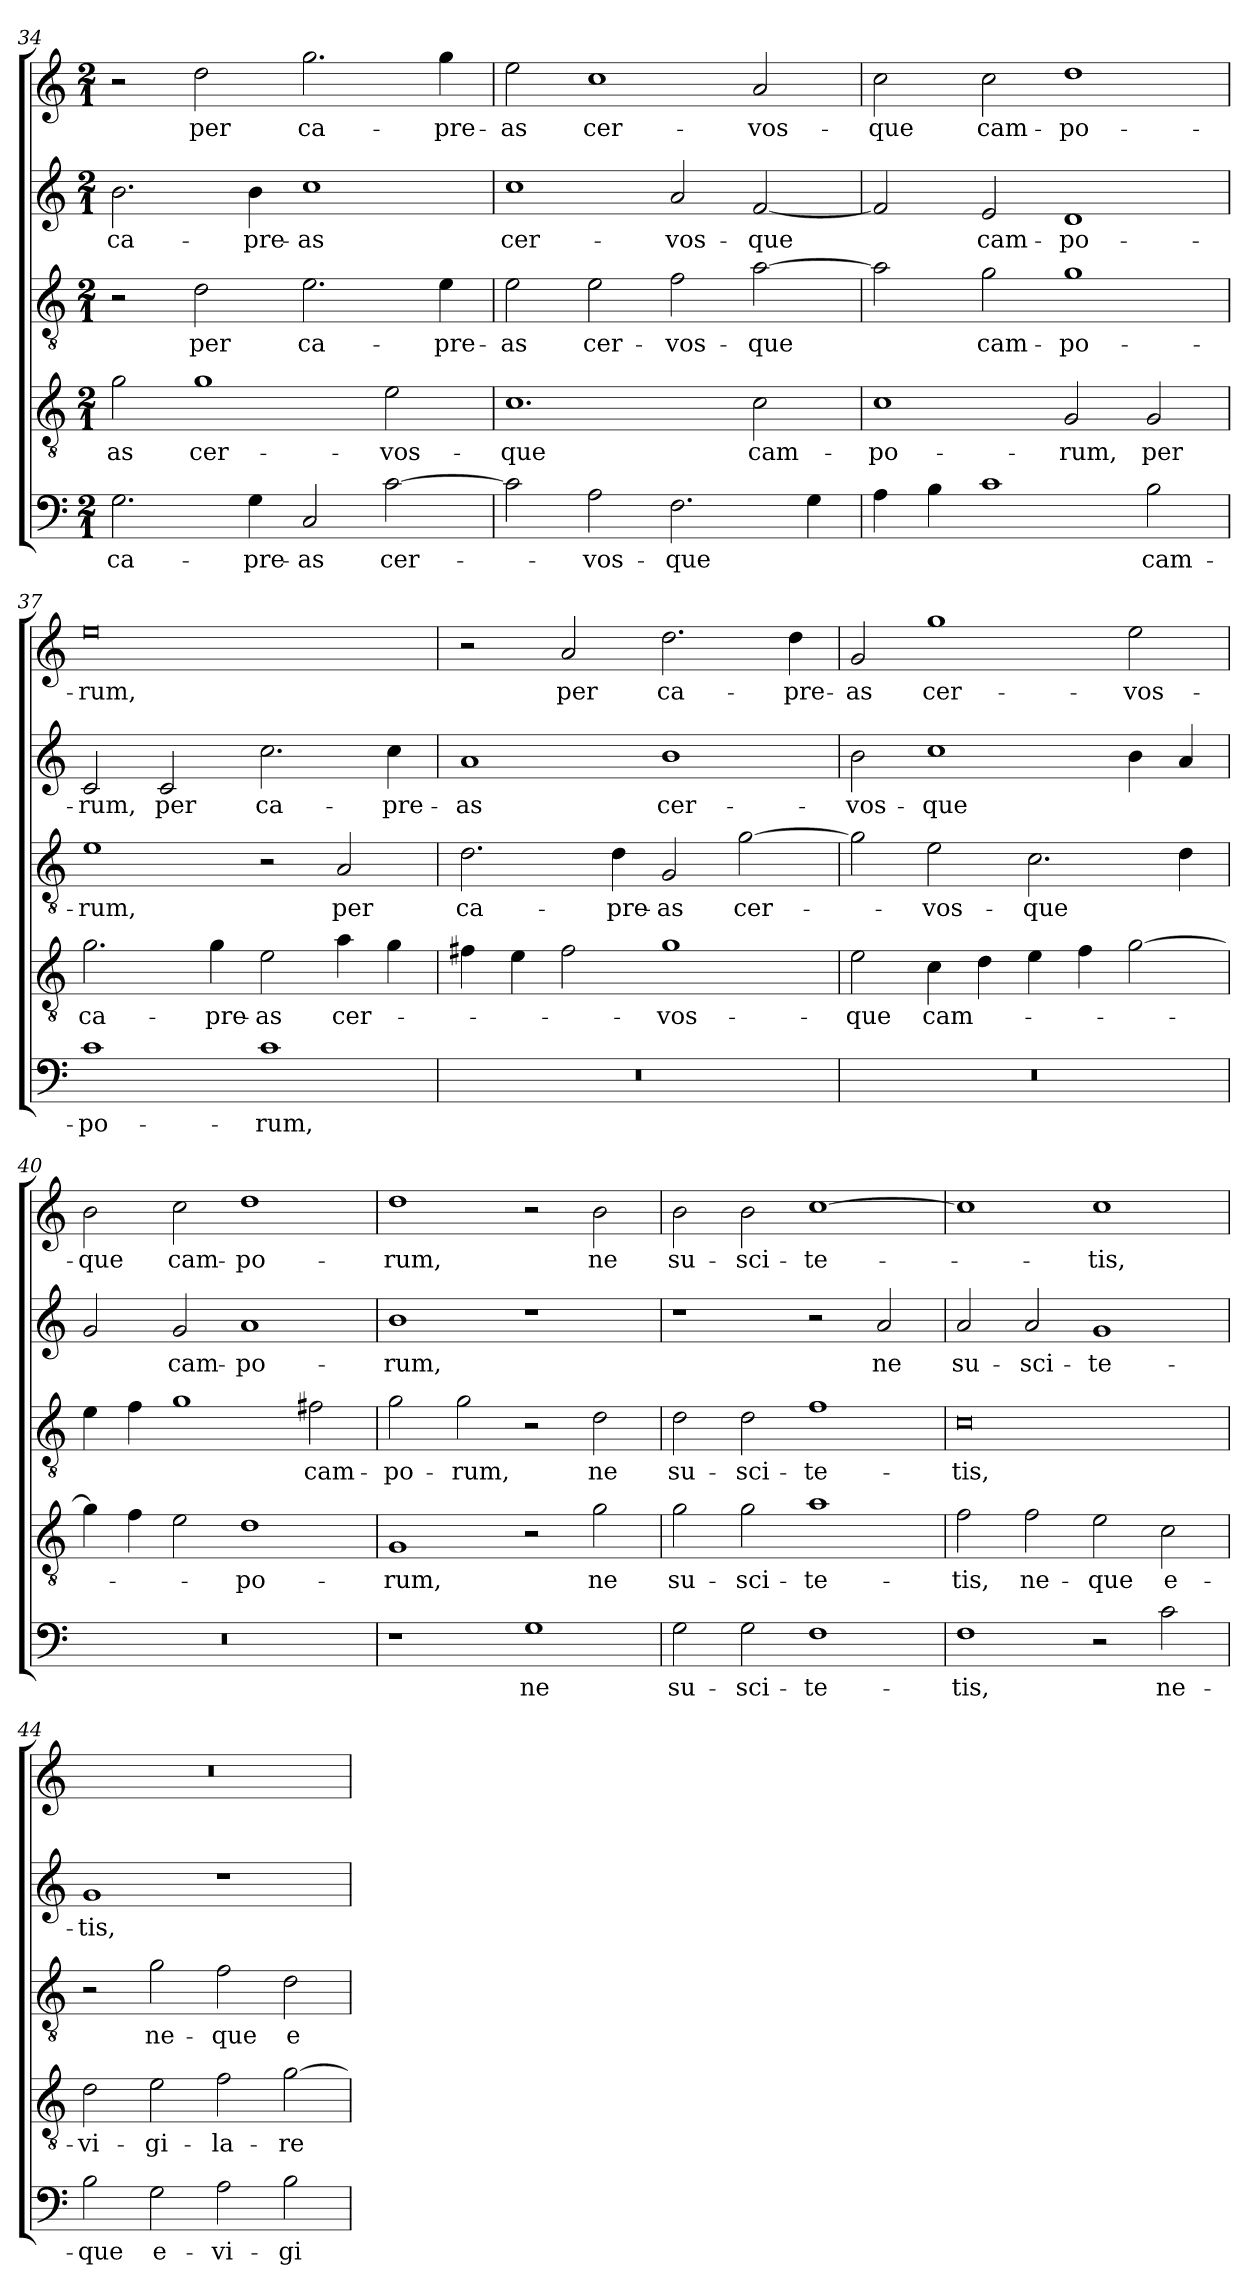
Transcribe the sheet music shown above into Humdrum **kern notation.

**kern	**text	**kern	**text	**kern	**text	**kern	**text	**kern	**text
*part5	*part5	*part4	*part4	*part3	*part3	*part2	*part2	*part1	*part1
*staff5	*staff5	*staff4	*staff4	*staff3	*staff3	*staff2	*staff2	*staff1	*staff1
*clefF4	*	*clefGv2	*	*clefGv2	*	*clefG2	*	*clefG2	*
*k[]	*	*k[]	*	*k[]	*	*k[]	*	*k[]	*
*C:	*	*C:	*	*C:	*	*C:	*	*C:	*
*M2/1	*	*M2/1	*	*M2/1	*	*M2/1	*	*M2/1	*
=34	=34	=34	=34	=34	=34	=34	=34	=34	=34
!	!LO:LY:b	!	!LO:LY:b	!	!	!	!LO:LY:b	!	!
2.G\	ca-	2g\	-as	2r	.	2.b\	ca-	2r	.
!	!	!	!LO:LY:b	!	!LO:LY:b	!	!	!	!LO:LY:b
.	.	1g	cer-	2d\	per	.	.	2dd\	per
!	!LO:LY:b	!	!	!	!	!	!LO:LY:b	!	!
4G\	-pre-	.	.	.	.	4b\	-pre-	.	.
!	!LO:LY:b	!	!	!	!LO:LY:b	!	!LO:LY:b	!	!LO:LY:b
2C/	-as	.	.	2.e\	ca-	1cc	-as	2.gg\	ca-
!	!LO:LY:b	!	!LO:LY:b	!	!	!	!	!	!
[2c\	cer-	2e\	-vos-	.	.	.	.	.	.
!	!	!	!	!	!LO:LY:b	!	!	!	!LO:LY:b
.	.	.	.	4e\	-pre-	.	.	4gg\	-pre-
=35	=35	=35	=35	=35	=35	=35	=35	=35	=35
!	!	!	!LO:LY:b	!	!LO:LY:b	!	!LO:LY:b	!	!LO:LY:b
2c\]	.	1.c	-que	2e\	-as	1cc	cer-	2ee\	-as
!	!LO:LY:b	!	!	!	!LO:LY:b	!	!	!	!LO:LY:b
2A\	-vos-	.	.	2e\	cer-	.	.	1cc	cer-
!	!LO:LY:b	!	!	!	!LO:LY:b	!	!LO:LY:b	!	!
2.F\	-que	.	.	2f\	-vos-	2a/	-vos-	.	.
!	!	!	!LO:LY:b	!	!LO:LY:b	!	!LO:LY:b	!	!LO:LY:b
.	.	2c\	cam-	[2a\	-que	[2f/	-que	2a/	-vos-
4G\	.	.	.	.	.	.	.	.	.
=36	=36	=36	=36	=36	=36	=36	=36	=36	=36
!	!	!	!LO:LY:b	!	!	!	!	!	!LO:LY:b
4A\	.	1c	-po-	2a\]	.	2f/]	.	2cc\	-que
4B\	.	.	.	.	.	.	.	.	.
!	!	!	!	!	!LO:LY:b	!	!LO:LY:b	!	!LO:LY:b
1c	.	.	.	2g\	cam-	2e/	cam-	2cc\	cam-
!	!	!	!LO:LY:b	!	!LO:LY:b	!	!LO:LY:b	!	!LO:LY:b
.	.	2G/	-rum,	1g	-po-	1d	-po-	1dd	-po-
!	!LO:LY:b	!	!LO:LY:b	!	!	!	!	!	!
2B\	cam-	2G/	per	.	.	.	.	.	.
!!LO:LB:g=z
=37	=37	=37	=37	=37	=37	=37	=37	=37	=37
!	!LO:LY:b	!	!LO:LY:b	!	!LO:LY:b	!	!LO:LY:b	!	!LO:LY:b
1c	-po-	2.g\	ca-	1e	-rum,	2c/	-rum,	0ee	-rum,
!	!	!	!	!	!	!	!LO:LY:b	!	!
.	.	.	.	.	.	2c/	per	.	.
!	!	!	!LO:LY:b	!	!	!	!	!	!
.	.	4g\	-pre-	.	.	.	.	.	.
!	!LO:LY:b	!	!LO:LY:b	!	!	!	!LO:LY:b	!	!
1c	-rum,	2e\	-as	2r	.	2.cc\	ca-	.	.
!	!	!	!LO:LY:b	!	!LO:LY:b	!	!	!	!
.	.	4a\	cer-	2A/	per	.	.	.	.
!	!	!	!	!	!	!	!LO:LY:b	!	!
.	.	4g\	.	.	.	4cc\	-pre-	.	.
=38	=38	=38	=38	=38	=38	=38	=38	=38	=38
!	!	!	!	!	!LO:LY:b	!	!LO:LY:b	!	!
0r	.	4f#X\	.	2.d\	ca-	1a	-as	2r	.
.	.	4e\	.	.	.	.	.	.	.
!	!	!	!	!	!	!	!	!	!LO:LY:b
.	.	2f#\	.	.	.	.	.	2a/	per
!	!	!	!	!	!LO:LY:b	!	!	!	!
.	.	.	.	4d\	-pre-	.	.	.	.
!	!	!	!LO:LY:b	!	!LO:LY:b	!	!LO:LY:b	!	!LO:LY:b
.	.	1g	-vos-	2G/	-as	1b	cer-	2.dd\	ca-
!	!	!	!	!	!LO:LY:b	!	!	!	!
.	.	.	.	[2g\	cer-	.	.	.	.
!	!	!	!	!	!	!	!	!	!LO:LY:b
.	.	.	.	.	.	.	.	4dd\	-pre-
=39	=39	=39	=39	=39	=39	=39	=39	=39	=39
!	!	!	!LO:LY:b	!	!	!	!LO:LY:b	!	!LO:LY:b
0r	.	2e\	-que	2g\]	.	2b\	-vos-	2g/	-as
!	!	!	!LO:LY:b	!	!LO:LY:b	!	!LO:LY:b	!	!LO:LY:b
.	.	4c\	cam-	2e\	-vos-	1cc	-que	1gg	cer-
.	.	4d\	.	.	.	.	.	.	.
!	!	!	!	!	!LO:LY:b	!	!	!	!
.	.	4e\	.	2.c\	-que	.	.	.	.
.	.	4f\	.	.	.	.	.	.	.
!	!	!	!	!	!	!	!	!	!LO:LY:b
.	.	[2g\	.	.	.	4b\	.	2ee\	-vos-
.	.	.	.	4d\	.	4a/	.	.	.
=40	=40	=40	=40	=40	=40	=40	=40	=40	=40
!	!	!	!	!	!	!	!	!	!LO:LY:b
0r	.	4g\]	.	4e\	.	2g/	.	2b\	-que
.	.	4f\	.	4f\	.	.	.	.	.
!	!	!	!	!	!	!	!LO:LY:b	!	!LO:LY:b
.	.	2e\	.	1g	.	2g/	cam-	2cc\	cam-
!	!	!	!LO:LY:b	!	!	!	!LO:LY:b	!	!LO:LY:b
.	.	1d	-po-	.	.	1a	-po-	1dd	-po-
!	!	!	!	!	!LO:LY:b	!	!	!	!
.	.	.	.	2f#X\	cam-	.	.	.	.
=41	=41	=41	=41	=41	=41	=41	=41	=41	=41
!	!	!	!LO:LY:b	!	!LO:LY:b	!	!LO:LY:b	!	!LO:LY:b
1r	.	1G	-rum,	2g\	-po-	1b	-rum,	1dd	-rum,
!	!	!	!	!	!LO:LY:b	!	!	!	!
.	.	.	.	2g\	-rum,	.	.	.	.
!	!LO:LY:b	!	!	!	!	!	!	!	!
1G	ne	2r	.	2r	.	1r	.	2r	.
!	!	!	!LO:LY:b	!	!LO:LY:b	!	!	!	!LO:LY:b
.	.	2g\	ne	2d\	ne	.	.	2b\	ne
=42	=42	=42	=42	=42	=42	=42	=42	=42	=42
!	!LO:LY:b	!	!LO:LY:b	!	!LO:LY:b	!	!	!	!LO:LY:b
2G\	su-	2g\	su-	2d\	su-	1r	.	2b\	su-
!	!LO:LY:b	!	!LO:LY:b	!	!LO:LY:b	!	!	!	!LO:LY:b
2G\	-sci-	2g\	-sci-	2d\	-sci-	.	.	2b\	-sci-
!	!LO:LY:b	!	!LO:LY:b	!	!LO:LY:b	!	!	!	!LO:LY:b
1F	-te-	1a	-te-	1f	-te-	2r	.	[1cc	-te-
!	!	!	!	!	!	!	!LO:LY:b	!	!
.	.	.	.	.	.	2a/	ne	.	.
!!LO:LB:g=z
=43	=43	=43	=43	=43	=43	=43	=43	=43	=43
!	!LO:LY:b	!	!LO:LY:b	!	!LO:LY:b	!	!LO:LY:b	!	!
1F	-tis,	2f\	-tis,	0c	-tis,	2a/	su-	1cc]	.
!	!	!	!LO:LY:b	!	!	!	!LO:LY:b	!	!
.	.	2f\	ne-	.	.	2a/	-sci-	.	.
!	!	!	!LO:LY:b	!	!	!	!LO:LY:b	!	!LO:LY:b
2r	.	2e\	-que	.	.	1g	-te-	1cc	-tis,
!	!LO:LY:b	!	!LO:LY:b	!	!	!	!	!	!
2c\	ne-	2c\	e-	.	.	.	.	.	.
=44	=44	=44	=44	=44	=44	=44	=44	=44	=44
!	!LO:LY:b	!	!LO:LY:b	!	!	!	!LO:LY:b	!	!
2B\	-que	2d\	-vi-	2r	.	1g	-tis,	0r	.
!	!LO:LY:b	!	!LO:LY:b	!	!LO:LY:b	!	!	!	!
2G\	e-	2e\	-gi-	2g\	ne-	.	.	.	.
!	!LO:LY:b	!	!LO:LY:b	!	!LO:LY:b	!	!	!	!
2A\	-vi-	2f\	-la-	2f\	-que	1r	.	.	.
!	!LO:LY:b	!	!LO:LY:b	!	!LO:LY:b	!	!	!	!
2B\	-gi-	[2g\	-re	2d\	e-	.	.	.	.
=	=	=	=	=	=	=	=	=	=
*-	*-	*-	*-	*-	*-	*-	*-	*-	*-
